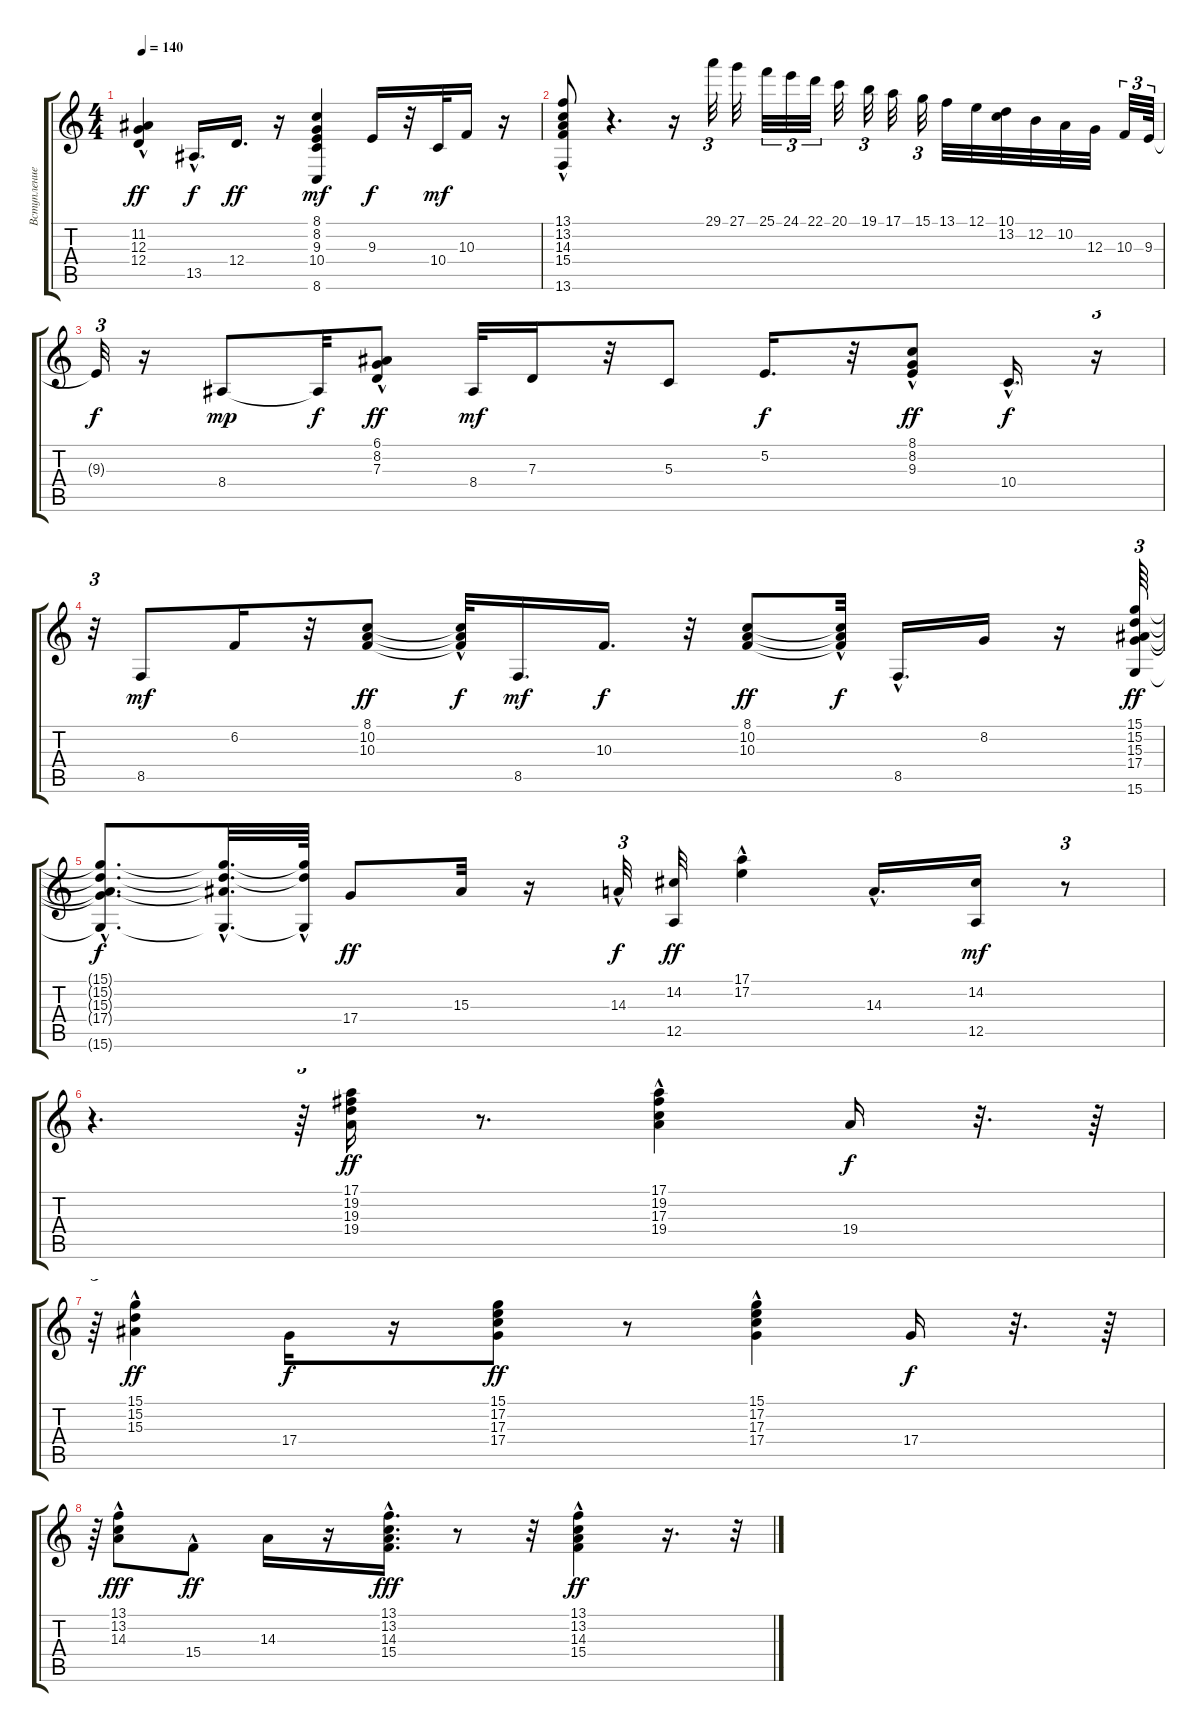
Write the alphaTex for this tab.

\track ("Вступление" "Вступление") {instrument acousticgrandpiano}
\staff {score tabs}
\tuning (E4 B3 G3 D3 A2 E2) {hide}
\ts (4 4)
\tempo 140
\clef g2
\ks c
(11.2{hac} 12.3{hac} 12.4{hac}).4{dy ff} 13.5{hac}.16{d dy f} 12.4.16{d dy ff} r.16 (8.1 8.2 9.3 10.4 8.6).4{dy mf} 9.3.16{dy f} r.32 10.4.32{dy mf} 10.3.16 r.16 |
(13.1 13.2{hac} 14.3{hac} 15.4{hac} 13.6{hac}).8 r.4{d} r.16 29.1.32{tu (3 2)} 27.1.32 25.1.32{tu (3 2)} 24.1.32{tu (3 2)} 22.1.32{tu (3 2)} 20.1.32 19.1.32{tu (3 2)} 17.1.32 15.1.32{tu (3 2)} 13.1.32 12.1.32 (10.1 13.2).32 12.2.32 10.2.32 12.3.32 10.3.32{tu (3 2)} 9.3.64{tu (3 2)} |
9.3{t}.32{tu (3 2) dy f} r.16 8.4.8{dy mp} 8.4{t}.32{dy f} (6.1 8.2 7.3{hac}).8{dy ff} 8.4.32{dy mf} 7.3.16 r.32 5.3.8 5.2.16{d dy f} r.32 (8.1 8.2 9.3{hac}).8{dy ff} 10.4{hac}.16{d dy f} r.16{tu (3 2)} |
r.32{tu (3 2)} 8.5.8{dy mf} 6.2.16 r.32 (8.1 10.2 10.3).8{dy ff} (8.1{hac t} 10.2{t} 10.3{t}).32{dy f} 8.5.16{d dy mf} 10.3.16{d dy f} r.32 (8.1 10.2 10.3).8{dy ff} (8.1{hac t} 10.2{hac t} 10.3{t}).32{dy f} 8.5{hac}.16{d} 8.2.16 r.16 (15.1 15.2 15.3 17.4 15.6).64{tu (3 2) dy ff} |
(15.1{hac t} 15.2{hac t} 15.3{hac t} 17.4{t} 15.6{hac t}).8{d dy f} (15.1{hac t} 15.2{hac t} 15.3{t} 15.6{hac t}).32{d} (15.1{hac t} 15.2{hac t} 15.6{hac t}).64 17.4.8{dy ff} 15.3.32 r.16 14.3{hac}.32{tu (3 2) dy f} (14.2 12.5).32{dy ff} (17.1 17.2{hac}).4 14.3{hac}.16{d} (14.2 12.5).16{dy mf} r.8{tu (3 2)} |
r.4{d} r.64{tu (3 2)} (17.1 19.2 19.3 19.4).16{dy ff} r.8{d} (17.1 19.2 17.3 19.4{hac}).4 19.4.16{dy f} r.32{d} r.64 |
r.64{tu (3 2)} (15.1 15.2 15.3{hac}).4{dy ff} 17.4.16{dy f} r.16 (15.1 17.2 17.3 17.4).8{dy ff} r.8 (15.1{hac} 17.2 17.3{hac} 17.4{hac}).4 17.4.16{dy f} r.32{d} r.64 |
r.64{tu (3 2)} (13.1 13.2{hac} 14.3{hac}).8{dy fff} 15.4{hac}.8{dy ff} 14.3.16 r.16 (13.1{hac} 13.2{hac} 14.3 15.4).16{d dy fff} r.8 r.32 (13.1 13.2{hac} 14.3{hac} 15.4{hac}).4{dy ff} r.16{d} r.32{tu (3 2)}
